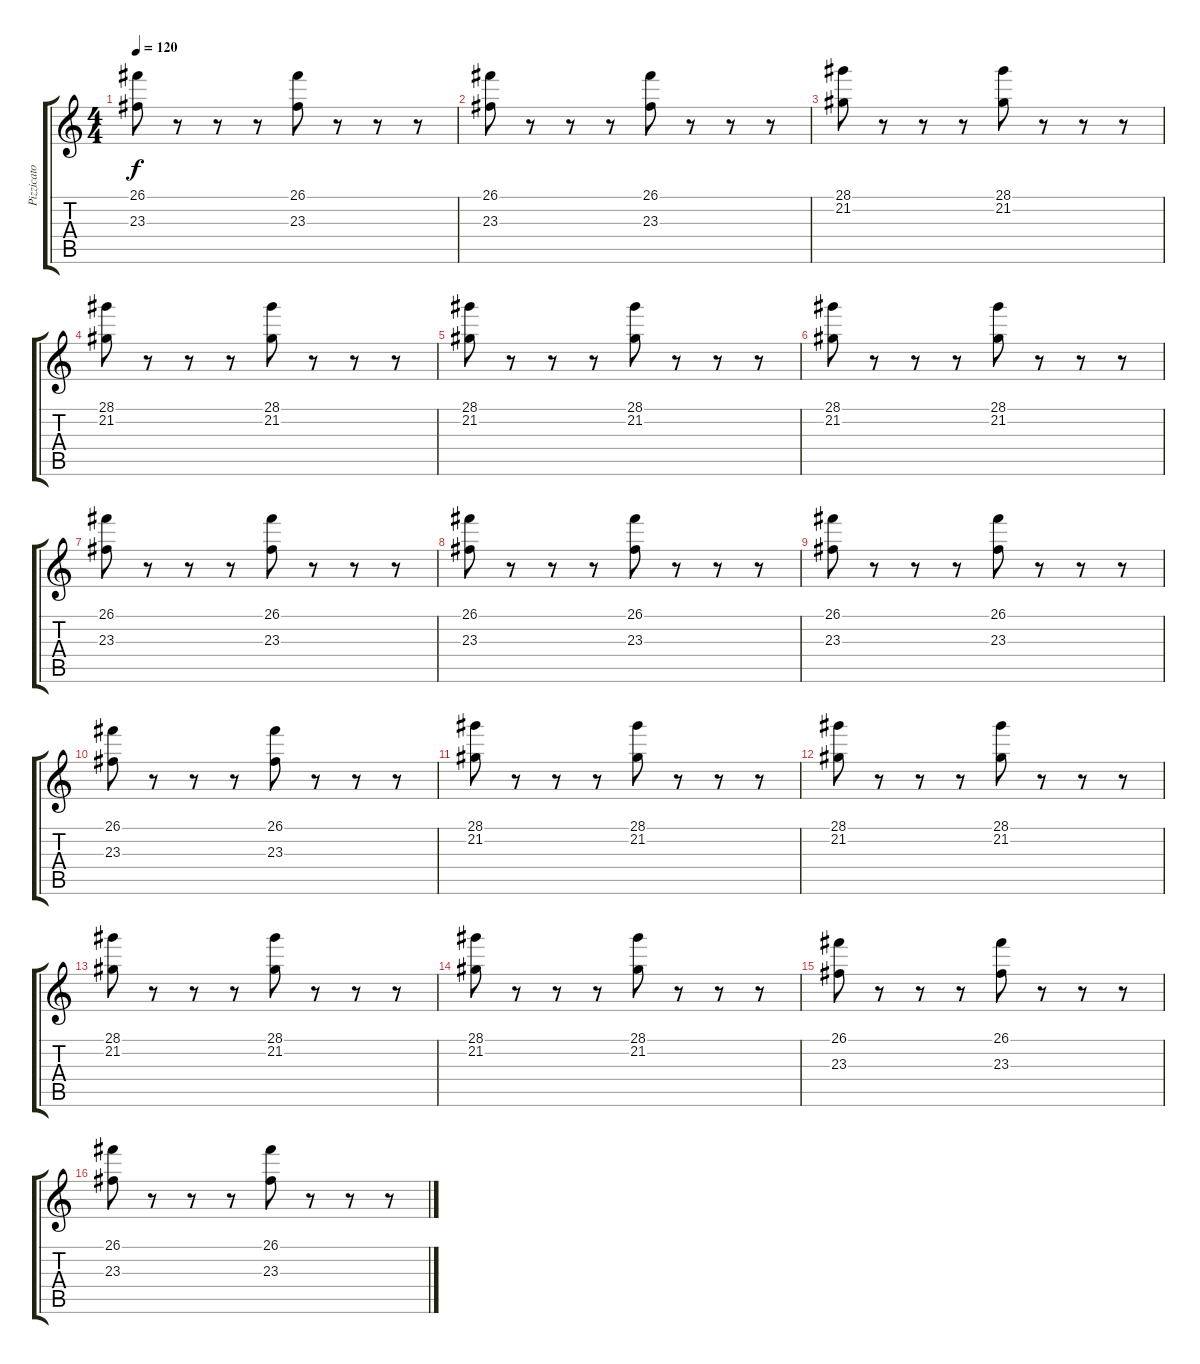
\track ("Pizzicato" "Pizzicato") {instrument vibraphone}
\staff {score tabs}
\tuning (E4 B3 G3 D3 A2 E2) {hide}
\ts (4 4)
\tempo 120
\clef g2
\ks c
(26.1 23.3).8{dy f} r.8 r.8 r.8 (26.1 23.3).8 r.8 r.8 r.8 |
(26.1 23.3).8 r.8 r.8 r.8 (26.1 23.3).8 r.8 r.8 r.8 |
(28.1 21.2).8{instrument choiraahs} r.8 r.8 r.8 (28.1 21.2).8 r.8 r.8 r.8 |
(28.1 21.2).8 r.8 r.8 r.8 (28.1 21.2).8 r.8 r.8 r.8 |
(28.1 21.2).8 r.8 r.8 r.8 (28.1 21.2).8 r.8 r.8 r.8 |
(28.1 21.2).8 r.8 r.8 r.8 (28.1 21.2).8 r.8 r.8 r.8 |
(26.1 23.3).8 r.8 r.8 r.8 (26.1 23.3).8 r.8 r.8 r.8 |
(26.1 23.3).8 r.8 r.8 r.8 (26.1 23.3).8 r.8 r.8 r.8 |
(26.1 23.3).8 r.8 r.8 r.8 (26.1 23.3).8 r.8 r.8 r.8 |
(26.1 23.3).8 r.8 r.8 r.8 (26.1 23.3).8 r.8 r.8 r.8 |
(28.1 21.2).8{instrument vibraphone} r.8 r.8 r.8 (28.1 21.2).8 r.8 r.8 r.8 |
(28.1 21.2).8 r.8 r.8 r.8 (28.1 21.2).8 r.8 r.8 r.8 |
(28.1 21.2).8 r.8 r.8 r.8 (28.1 21.2).8 r.8 r.8 r.8 |
(28.1 21.2).8 r.8 r.8 r.8 (28.1 21.2).8 r.8 r.8 r.8 |
(26.1 23.3).8 r.8 r.8 r.8 (26.1 23.3).8 r.8 r.8 r.8 |
(26.1 23.3).8 r.8 r.8 r.8 (26.1 23.3).8 r.8 r.8 r.8
